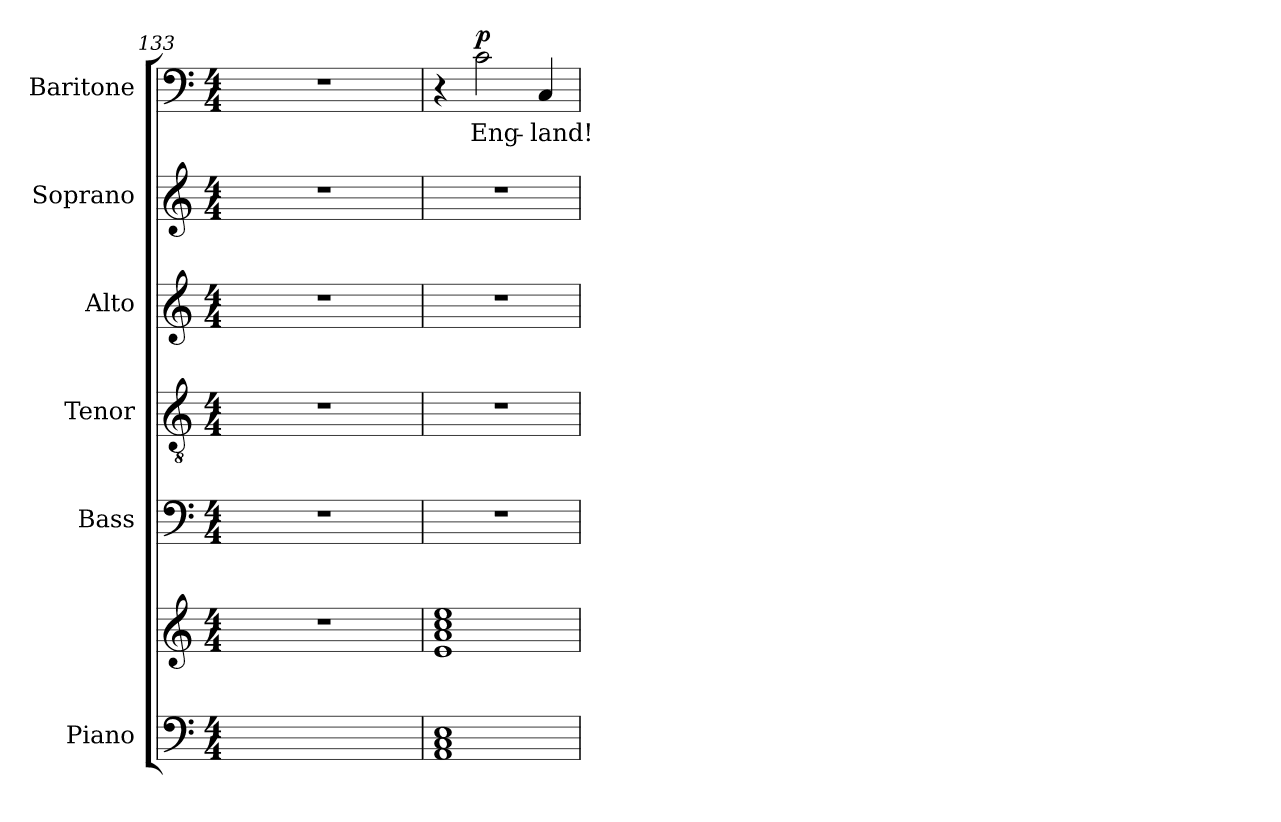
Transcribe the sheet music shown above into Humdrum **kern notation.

**kern	**kern	**kern	**kern	**kern	**kern	**kern	**text	**dynam
*part6	*part6	*part5	*part4	*part3	*part2	*part1	*part1	*part1
*staff7	*staff6	*staff5	*staff4	*staff3	*staff2	*staff1	*staff1	*staff1
*I"Piano	*	*I"Bass	*I"Tenor	*I"Alto	*I"Soprano	*I"Baritone	*	*
*	*	*I'B	*I'T	*I'A	*I'S	*	*	*
*clefF4	*clefG2	*clefF4	*clefGv2	*clefG2	*clefG2	*clefF4	*	*
*k[]	*k[]	*k[]	*k[]	*k[]	*k[]	*k[]	*	*
*C:	*C:	*C:	*C:	*C:	*C:	*C:	*	*
*M4/4	*M4/4	*M4/4	*M4/4	*M4/4	*M4/4	*M4/4	*	*
=133	=133	=133	=133	=133	=133	=133	=133	=133
*^	*	*	*	*	*	*	*	*
4ryy	2ryy	1r	1r	1r	1r	1r	1r	.	.
8ryy	.	.	.	.	.	.	.	.	.
8ryy	.	.	.	.	.	.	.	.	.
8ryy	2ryy	.	.	.	.	.	.	.	.
8ryy	.	.	.	.	.	.	.	.	.
4ryy	.	.	.	.	.	.	.	.	.
=134	=134	=134	=134	=134	=134	=134	=134	=134	=134
1AA/ 1C/ 1E/	1ryy	1e 1a 1cc 1ee	1r	1r	1r	1r	4r	.	.
!	!	!	!	!	!	!	!	!LO:LY:b	!LO:DY:b
.	.	.	.	.	.	.	2c	Eng-	p
!	!	!	!	!	!	!	!	!LO:LY:b	!
.	.	.	.	.	.	.	4C	-land!	.
*v	*v	*	*	*	*	*	*	*	*
=	=	=	=	=	=	=	=	=
*-	*-	*-	*-	*-	*-	*-	*-	*-
